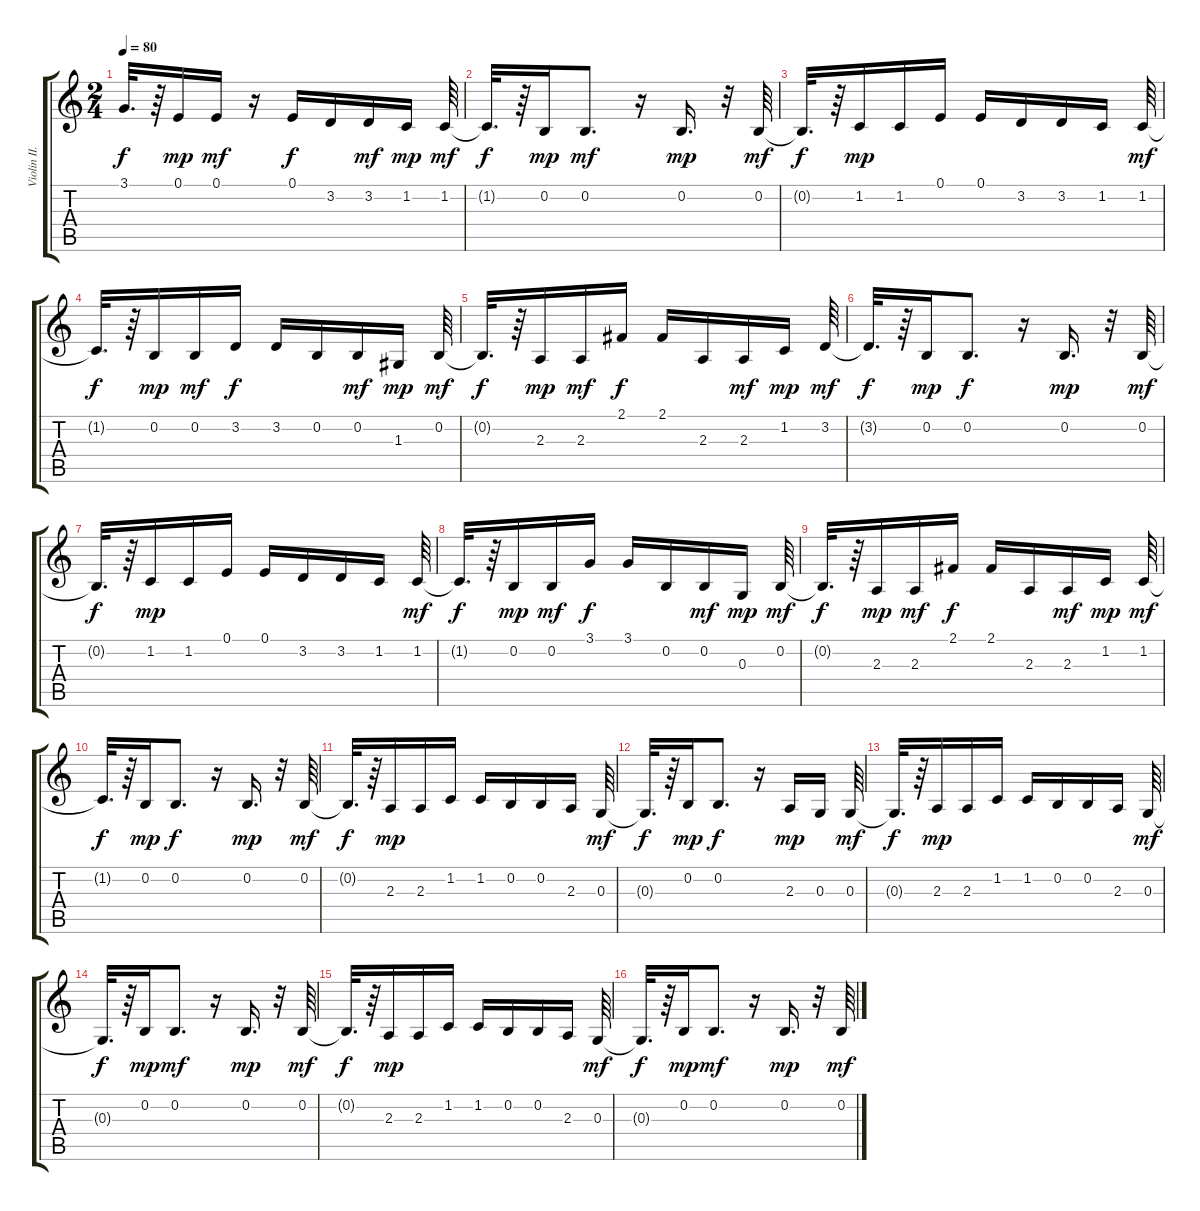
\track ("Violin II." "Violin II.") {instrument pizzicatostrings}
\staff {score tabs}
\tuning (E4 B3 G3 D3 A2 E2) {hide}
\ts (2 4)
\tempo 80
\clef g2
\ks c
3.1{t}.32{d dy f} r.64 0.1.16{dy mp} 0.1.16{dy mf} r.16 0.1.16{dy f} 3.2.16 3.2.16{dy mf} 1.2.16{dy mp} 1.2.64{dy mf} |
1.2{t}.32{d dy f} r.64 0.2.16{dy mp} 0.2.8{d dy mf} r.16 0.2.16{d dy mp} r.32 0.2.64{dy mf} |
0.2{t}.32{d dy f} r.64 1.2.16{dy mp} 1.2.16 0.1.16 0.1.16 3.2.16 3.2.16 1.2.16 1.2.64{dy mf} |
1.2{t}.32{d dy f} r.64 0.2.16{dy mp} 0.2.16{dy mf} 3.2.16{dy f} 3.2.16 0.2.16 0.2.16{dy mf} 1.3.16{dy mp} 0.2.64{dy mf} |
0.2{t}.32{d dy f} r.64 2.3.16{dy mp} 2.3.16{dy mf} 2.1.16{dy f} 2.1.16 2.3.16 2.3.16{dy mf} 1.2.16{dy mp} 3.2.64{dy mf} |
3.2{t}.32{d dy f} r.64 0.2.16{dy mp} 0.2.8{d dy f} r.16 0.2.16{d dy mp} r.32 0.2.64{dy mf} |
0.2{t}.32{d dy f} r.64 1.2.16{dy mp} 1.2.16 0.1.16 0.1.16 3.2.16 3.2.16 1.2.16 1.2.64{dy mf} |
1.2{t}.32{d dy f} r.64 0.2.16{dy mp} 0.2.16{dy mf} 3.1.16{dy f} 3.1.16 0.2.16 0.2.16{dy mf} 0.3.16{dy mp} 0.2.64{dy mf} |
0.2{t}.32{d dy f} r.64 2.3.16{dy mp} 2.3.16{dy mf} 2.1.16{dy f} 2.1.16 2.3.16 2.3.16{dy mf} 1.2.16{dy mp} 1.2.64{dy mf} |
1.2{t}.32{d dy f} r.64 0.2.16{dy mp} 0.2.8{d dy f} r.16 0.2.16{d dy mp} r.32 0.2.64{dy mf} |
0.2{t}.32{d dy f} r.64 2.3.16{dy mp} 2.3.16 1.2.16 1.2.16 0.2.16 0.2.16 2.3.16 0.3.64{dy mf} |
0.3{t}.32{d dy f} r.64 0.2.16{dy mp} 0.2.8{d dy f} r.16 2.3.16{dy mp} 0.3.16 0.3.64{dy mf} |
0.3{t}.32{d dy f} r.64 2.3.16{dy mp} 2.3.16 1.2.16 1.2.16 0.2.16 0.2.16 2.3.16 0.3.64{dy mf} |
0.3{t}.32{d dy f} r.64 0.2.16{dy mp} 0.2.8{d dy mf} r.16 0.2.16{d dy mp} r.32 0.2.64{dy mf} |
0.2{t}.32{d dy f} r.64 2.3.16{dy mp} 2.3.16 1.2.16 1.2.16 0.2.16 0.2.16 2.3.16 0.3.64{dy mf} |
0.3{t}.32{d dy f} r.64 0.2.16{dy mp} 0.2.8{d dy mf} r.16 0.2.16{d dy mp} r.32 0.2.64{dy mf}
